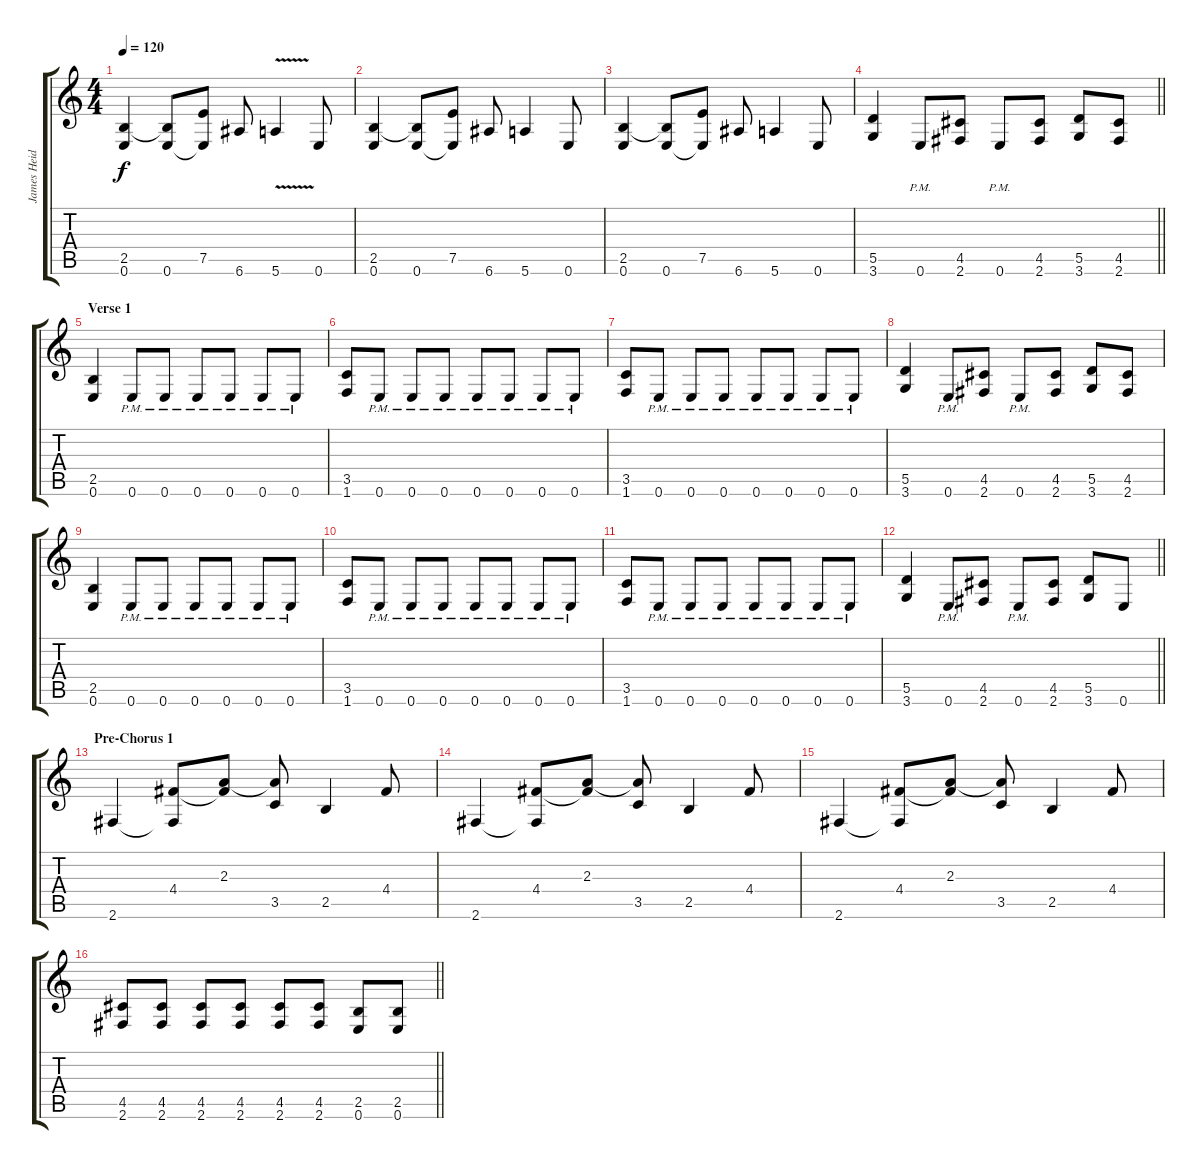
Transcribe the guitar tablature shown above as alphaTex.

\track ("James Heidfield" "James Heid") {instrument distortionguitar}
\staff {score tabs}
\tuning (E4 B3 G3 D3 A2 E2) {hide}
\ts (4 4)
\tempo 120
\clef g2
\ks c
(2.5 0.6).4{dy f} (2.5{t} 0.6).8 (7.5 0.6{t}).8 6.6.8 5.6{v}.4 0.6.8 |
(2.5 0.6).4 (2.5{t} 0.6).8 (7.5 0.6{t}).8 6.6.8 5.6.4 0.6.8 |
(2.5 0.6).4 (2.5{t} 0.6).8 (7.5 0.6{t}).8 6.6.8 5.6.4 0.6.8 |
\barLineRight lightlight
(5.5 3.6).4 0.6{pm}.8 (4.5 2.6).8 0.6{pm}.8 (4.5 2.6).8 (5.5 3.6).8 (4.5 2.6).8 |
\section ("" "Verse 1")
(2.5 0.6).4 0.6{pm}.8 0.6{pm}.8 0.6{pm}.8 0.6{pm}.8 0.6{pm}.8 0.6{pm}.8 |
(3.5 1.6).8 0.6{pm}.8 0.6{pm}.8 0.6{pm}.8 0.6{pm}.8 0.6{pm}.8 0.6{pm}.8 0.6{pm}.8 |
(3.5 1.6).8 0.6{pm}.8 0.6{pm}.8 0.6{pm}.8 0.6{pm}.8 0.6{pm}.8 0.6{pm}.8 0.6{pm}.8 |
(5.5 3.6).4 0.6{pm}.8 (4.5 2.6).8 0.6{pm}.8 (4.5 2.6).8 (5.5 3.6).8 (4.5 2.6).8 |
(2.5 0.6).4 0.6{pm}.8 0.6{pm}.8 0.6{pm}.8 0.6{pm}.8 0.6{pm}.8 0.6{pm}.8 |
(3.5 1.6).8 0.6{pm}.8 0.6{pm}.8 0.6{pm}.8 0.6{pm}.8 0.6{pm}.8 0.6{pm}.8 0.6{pm}.8 |
(3.5 1.6).8 0.6{pm}.8 0.6{pm}.8 0.6{pm}.8 0.6{pm}.8 0.6{pm}.8 0.6{pm}.8 0.6{pm}.8 |
\barLineRight lightlight
(5.5 3.6).4 0.6{pm}.8 (4.5 2.6).8 0.6{pm}.8 (4.5 2.6).8 (5.5 3.6).8 0.6.8 |
\section ("" "Pre-Chorus 1")
2.6.4 (4.4 2.6{t}).8 (2.3 4.4{t}).8 (2.3{t} 3.5).8 2.5.4 4.4.8 |
2.6.4 (4.4 2.6{t}).8 (2.3 4.4{t}).8 (2.3{t} 3.5).8 2.5.4 4.4.8 |
2.6.4 (4.4 2.6{t}).8 (2.3 4.4{t}).8 (2.3{t} 3.5).8 2.5.4 4.4.8 |
\barLineRight lightlight
(4.5 2.6).8 (4.5 2.6).8 (4.5 2.6).8 (4.5 2.6).8 (4.5 2.6).8 (4.5 2.6).8 (2.5 0.6).8 (2.5 0.6).8
